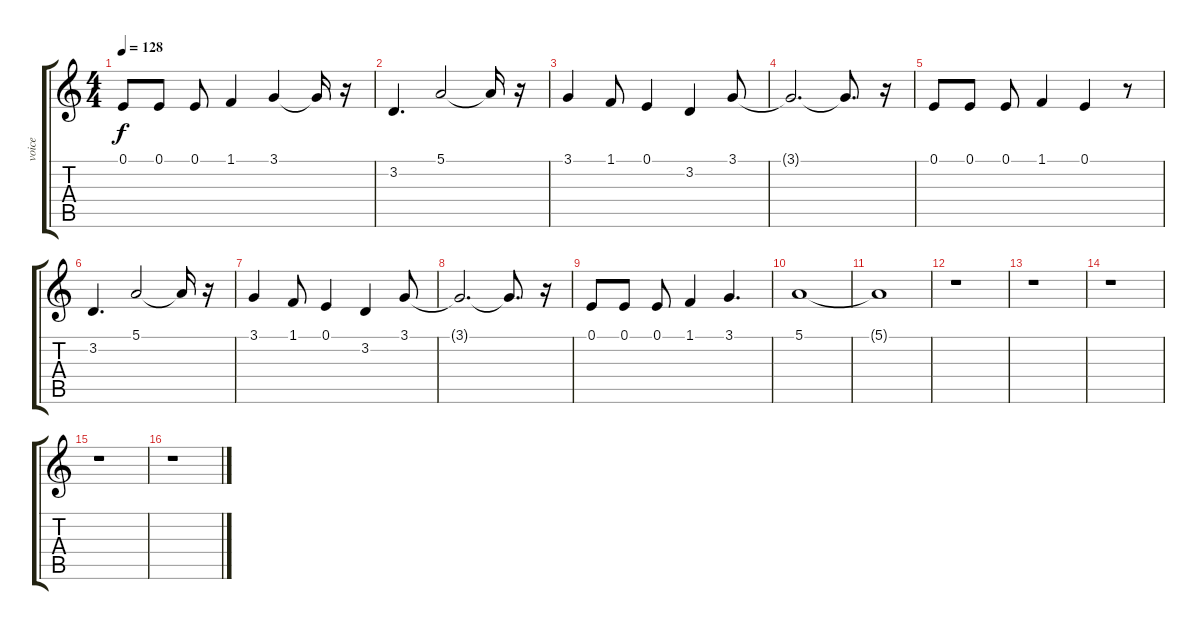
\track ("voice" "voice") {instrument stringensemble1}
\staff {score tabs}
\tuning (E4 B3 G3 D3 A2 E2) {hide}
\ts (4 4)
\tempo 128
\clef g2
\ks c
0.1.8{dy f} 0.1.8 0.1.8 1.1.4 3.1.4 3.1{t}.16 r.16 |
3.2.4{d} 5.1.2 5.1{t}.16 r.16 |
3.1.4 1.1.8 0.1.4 3.2.4 3.1.8 |
3.1{t}.2{d} 3.1{t}.8{d} r.16 |
0.1.8 0.1.8 0.1.8 1.1.4 0.1.4 r.8 |
3.2.4{d} 5.1.2 5.1{t}.16 r.16 |
3.1.4 1.1.8 0.1.4 3.2.4 3.1.8 |
3.1{t}.2{d} 3.1{t}.8{d} r.16 |
0.1.8 0.1.8 0.1.8 1.1.4 3.1.4{d} |
5.1.1 |
5.1{t}.1 |
r.1 |
r.1 |
r.1 |
r.1 |
r.1
